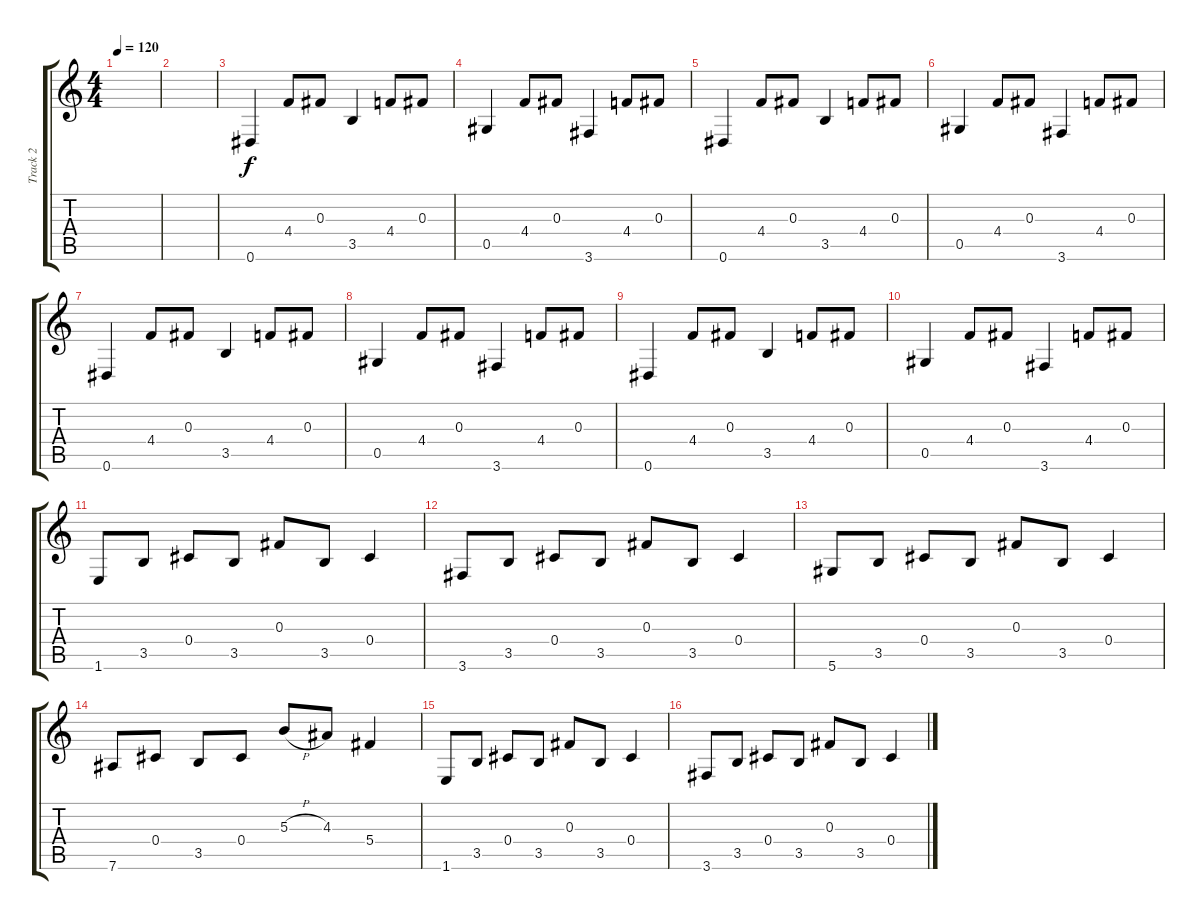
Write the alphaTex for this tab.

\track ("Track 2" "Track 2") {instrument electricguitarclean}
\staff {score tabs}
\tuning (Eb4 Bb3 Gb3 Db3 Ab2 Eb2) {hide}
\ts (4 4)
\tempo 120
\clef g2
\ks c
|
|
0.6.4 4.4.8 0.3.8 3.5.4 4.4.8 0.3.8 |
0.5.4 4.4.8 0.3.8 3.6.4 4.4.8 0.3.8 |
0.6.4 4.4.8 0.3.8 3.5.4 4.4.8 0.3.8 |
0.5.4 4.4.8 0.3.8 3.6.4 4.4.8 0.3.8 |
0.6.4 4.4.8 0.3.8 3.5.4 4.4.8 0.3.8 |
0.5.4 4.4.8 0.3.8 3.6.4 4.4.8 0.3.8 |
0.6.4 4.4.8 0.3.8 3.5.4 4.4.8 0.3.8 |
0.5.4 4.4.8 0.3.8 3.6.4 4.4.8 0.3.8 |
1.6.8 3.5.8 0.4.8 3.5.8 0.3.8 3.5.8 0.4.4 |
3.6.8 3.5.8 0.4.8 3.5.8 0.3.8 3.5.8 0.4.4 |
5.6.8 3.5.8 0.4.8 3.5.8 0.3.8 3.5.8 0.4.4 |
7.6.8 0.4.8 3.5.8 0.4.8 5.3{h}.8 4.3.8 5.4.4 |
1.6.8 3.5.8 0.4.8 3.5.8 0.3.8 3.5.8 0.4.4 |
3.6.8 3.5.8 0.4.8 3.5.8 0.3.8 3.5.8 0.4.4
